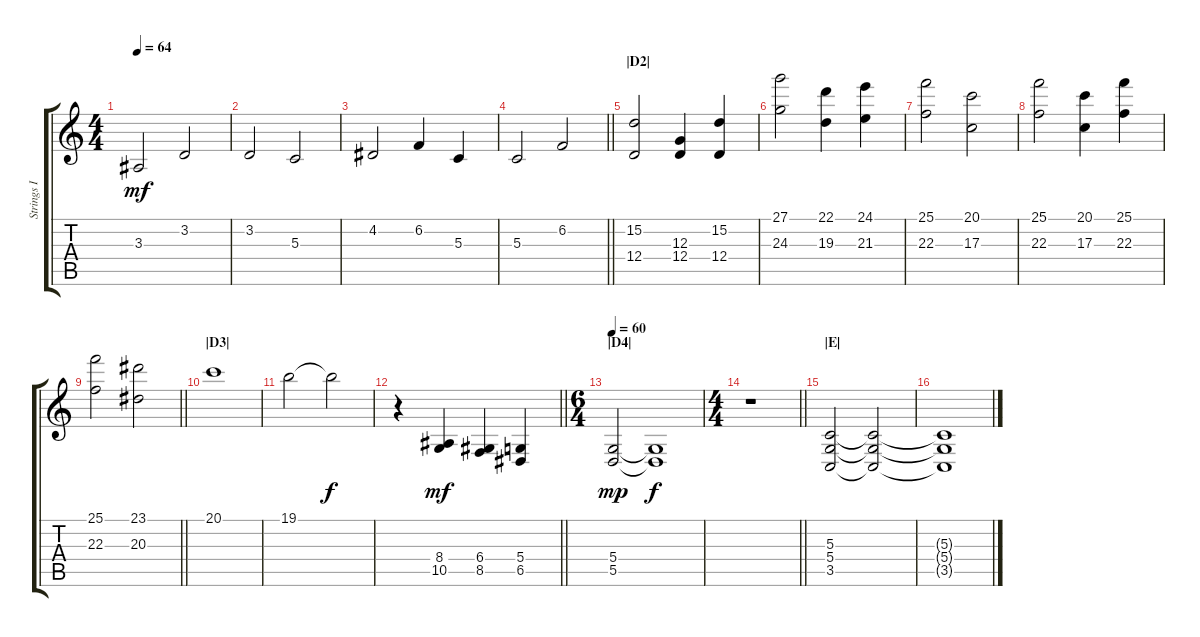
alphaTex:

\track ("Strings I" "Strings I") {instrument stringensemble1}
\staff {score tabs}
\tuning (E4 B3 G3 D3 A2 E2) {hide}
\ts (4 4)
\tempo 64
\clef g2
\ks c
3.3.2{dy mf} 3.2.2 |
3.2.2 5.3.2 |
4.2.2 6.2.4 5.3.4 |
\barLineRight lightlight
5.3.2 6.2.2 |
\section ("" "|D2|")
(15.2 12.4).2 (12.3 12.4).4 (15.2 12.4).4 |
(27.1 24.3).2 (22.1 19.3).4 (24.1 21.3).4 |
(25.1 22.3).2 (20.1 17.3).2 |
(25.1 22.3).2 (20.1 17.3).4 (25.1 22.3).4 |
\barLineRight lightlight
(25.1 22.3).2 (23.1 20.3).2 |
\section ("" "|D3|")
20.1.1 |
19.1.2 19.1{t}.2{dy f volume 12} |
\barLineRight lightlight
r.4 (8.4 10.5).4{dy mf volume 16 balance 12} (6.4 8.5).4 (5.4 6.5).4 |
\ts (6 4)
\section ("" "|D4|")
\tempo 60
(5.4 5.5).2{dy mp volume 15} (5.4{t} 5.5{t}).1{dy f volume 5} |
\ts (4 4)
\barLineRight lightlight
r.1 |
\section ("" "|E|")
(5.3 5.4 3.5).2{volume 16 balance 2} (5.3{t} 5.4{t} 3.5{t}).2{volume 0} |
(5.3{t} 5.4{t} 3.5{t}).1
